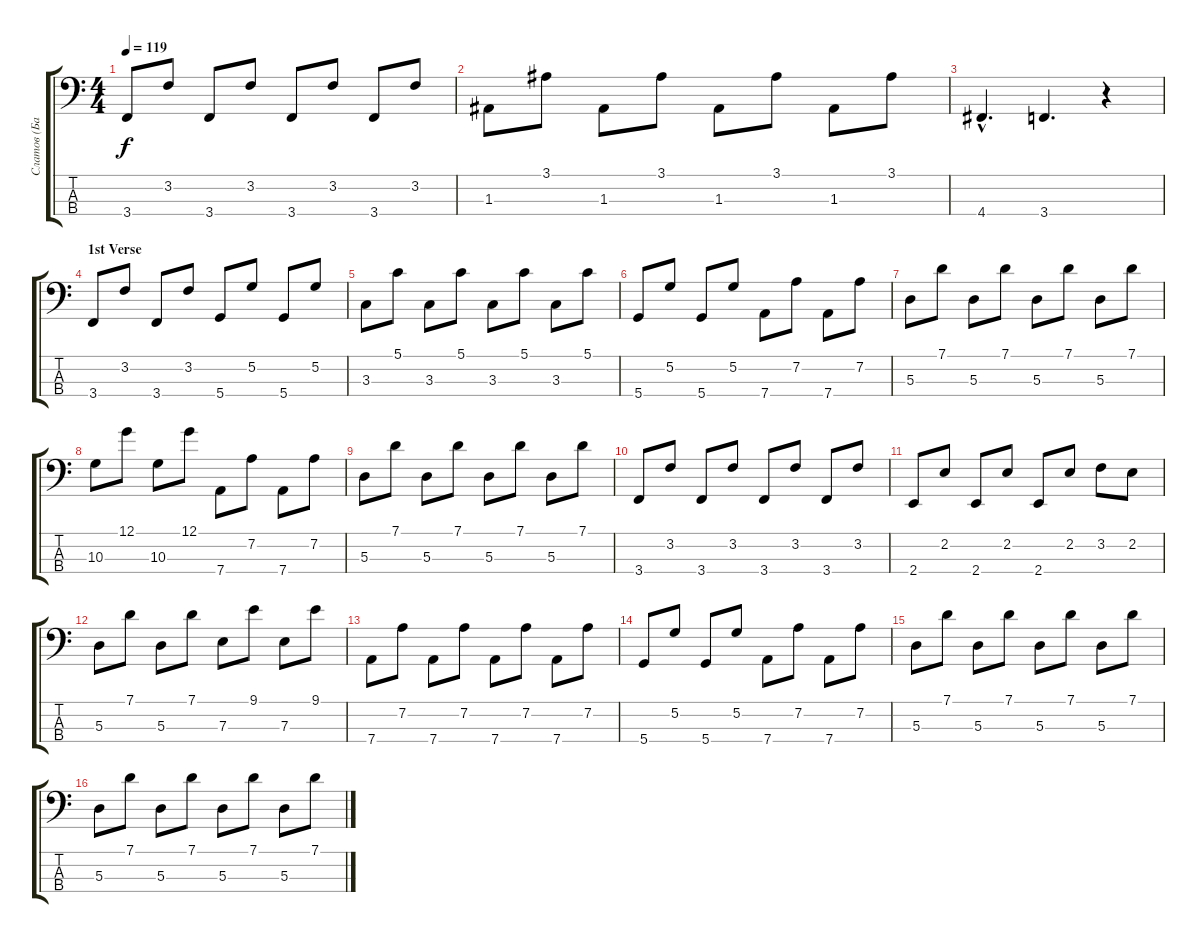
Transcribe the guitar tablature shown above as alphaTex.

\track ("Слатов (Бас)" "Слатов (Ба") {instrument electricbassfinger}
\staff {score tabs}
\tuning (G2 D2 A1 D1) {hide}
\ts (4 4)
\tempo 119
\clef f4
\ks c
3.4.8{dy f} 3.2.8 3.4.8 3.2.8 3.4.8 3.2.8 3.4.8 3.2.8 |
1.3.8 3.1.8 1.3.8 3.1.8 1.3.8 3.1.8 1.3.8 3.1.8 |
4.4{hac}.4{d} 3.4.4{d} r.4 |
\section ("" "1st Verse")
3.4.8 3.2.8 3.4.8 3.2.8 5.4.8 5.2.8 5.4.8 5.2.8 |
3.3.8 5.1.8 3.3.8 5.1.8 3.3.8 5.1.8 3.3.8 5.1.8 |
5.4.8 5.2.8 5.4.8 5.2.8 7.4.8 7.2.8 7.4.8 7.2.8 |
5.3.8 7.1.8 5.3.8 7.1.8 5.3.8 7.1.8 5.3.8 7.1.8 |
10.3.8 12.1.8 10.3.8 12.1.8 7.4.8 7.2.8 7.4.8 7.2.8 |
5.3.8 7.1.8 5.3.8 7.1.8 5.3.8 7.1.8 5.3.8 7.1.8 |
3.4.8 3.2.8 3.4.8 3.2.8 3.4.8 3.2.8 3.4.8 3.2.8 |
2.4.8 2.2.8 2.4.8 2.2.8 2.4.8 2.2.8 3.2.8 2.2.8 |
5.3.8 7.1.8 5.3.8 7.1.8 7.3.8 9.1.8 7.3.8 9.1.8 |
7.4.8 7.2.8 7.4.8 7.2.8 7.4.8 7.2.8 7.4.8 7.2.8 |
5.4.8 5.2.8 5.4.8 5.2.8 7.4.8 7.2.8 7.4.8 7.2.8 |
5.3.8 7.1.8 5.3.8 7.1.8 5.3.8 7.1.8 5.3.8 7.1.8 |
5.3.8 7.1.8 5.3.8 7.1.8 5.3.8 7.1.8 5.3.8 7.1.8
